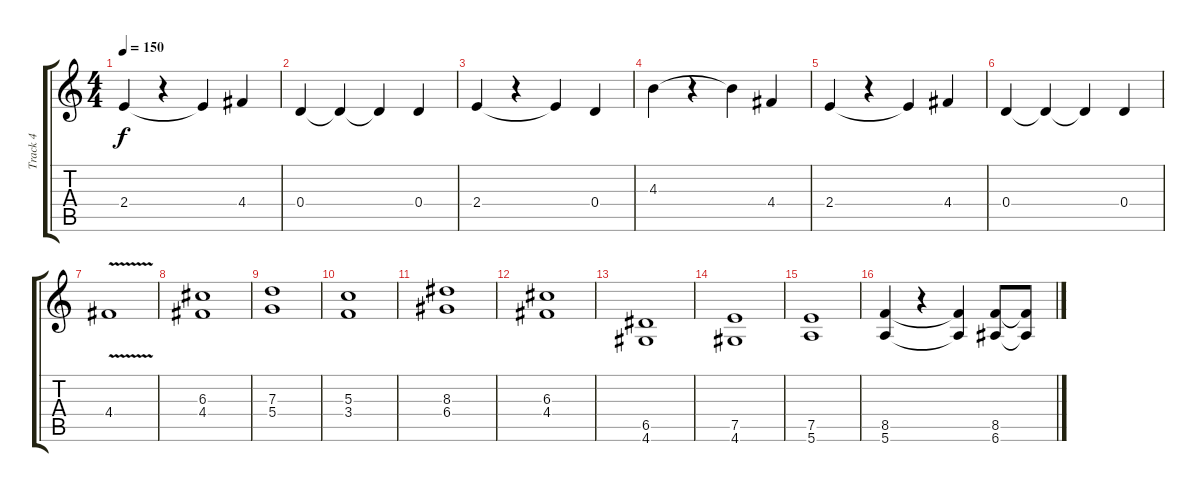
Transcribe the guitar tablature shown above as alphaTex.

\track ("Track 4" "Track 4") {instrument distortionguitar}
\staff {score tabs}
\tuning (E4 B3 G3 D3 A2 E2) {hide}
\ts (4 4)
\tempo 150
\clef g2
\ks c
2.4.4{dy f} r.4 2.4{t}.4 4.4.4 |
0.4.4 0.4{t}.4 0.4{t}.4 0.4.4 |
2.4.4 r.4 2.4{t}.4 0.4.4 |
4.3.4 r.4 4.3{t}.4 4.4.4 |
2.4.4 r.4 2.4{t}.4 4.4.4 |
0.4.4 0.4{t}.4 0.4{t}.4 0.4.4 |
4.4{v}.1 |
(6.3 4.4).1 |
(7.3 5.4).1 |
(5.3 3.4).1 |
(8.3 6.4).1 |
(6.3 4.4).1 |
(6.5 4.6).1 |
(7.5 4.6).1 |
(7.5 5.6).1 |
(8.5 5.6).4 r.4 (8.5{t} 5.6{t}).4 (8.5 6.6).8 (8.5{t} 6.6{t}).8
